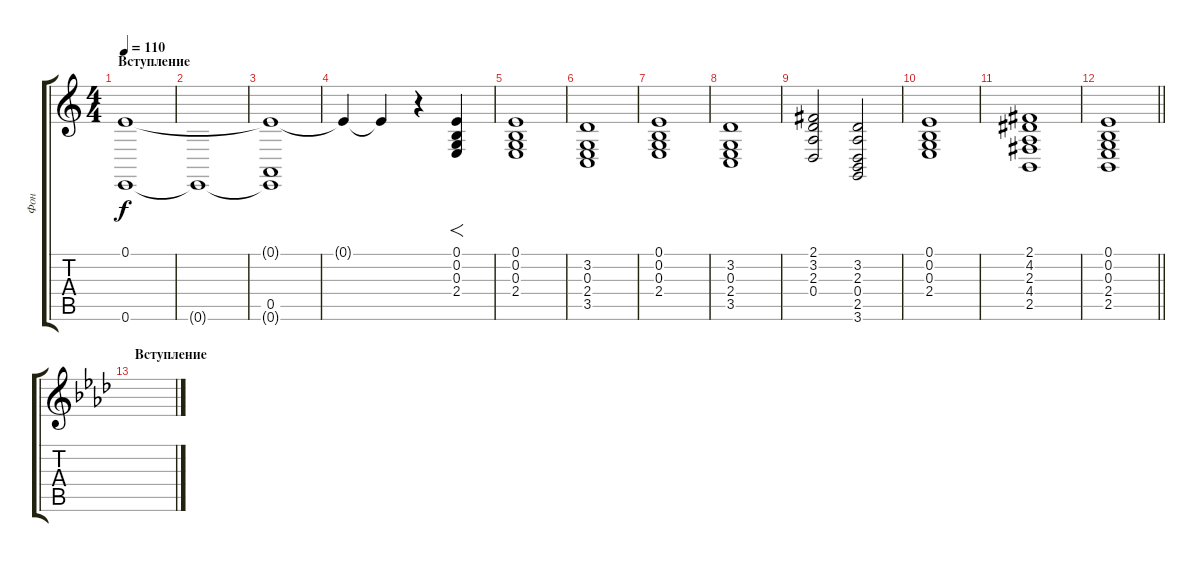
\track ("Фон" "Фон") {instrument pad4choir}
\staff {score tabs}
\tuning (E4 B3 G3 D3 A2 E2) {hide}
\ts (4 4)
\section ("" "Вступление")
\tempo 110
\clef g2
\ks c
(0.1 0.6).1{dy f instrument pad4choir} |
0.6{t}.1 |
(0.1{t} 0.5 0.6{t}).1 |
0.1{t}.4 0.1{t}.4 r.4 (0.1 0.2 0.3 2.4).4{f} |
(0.1 0.2 0.3 2.4).1 |
(3.2 0.3 2.4 3.5).1 |
(0.1 0.2 0.3 2.4).1 |
(3.2 0.3 2.4 3.5).1 |
(2.1 3.2 2.3 0.4).2 (3.2 2.3 0.4 2.5 3.6).2 |
(0.1 0.2 0.3 2.4).1 |
(2.1 4.2 2.3 4.4 2.5).1 |
\barLineRight lightlight
(0.1 0.2 0.3 2.4 2.5).1 |
\section ("" "Вступление")
\ks fminor
